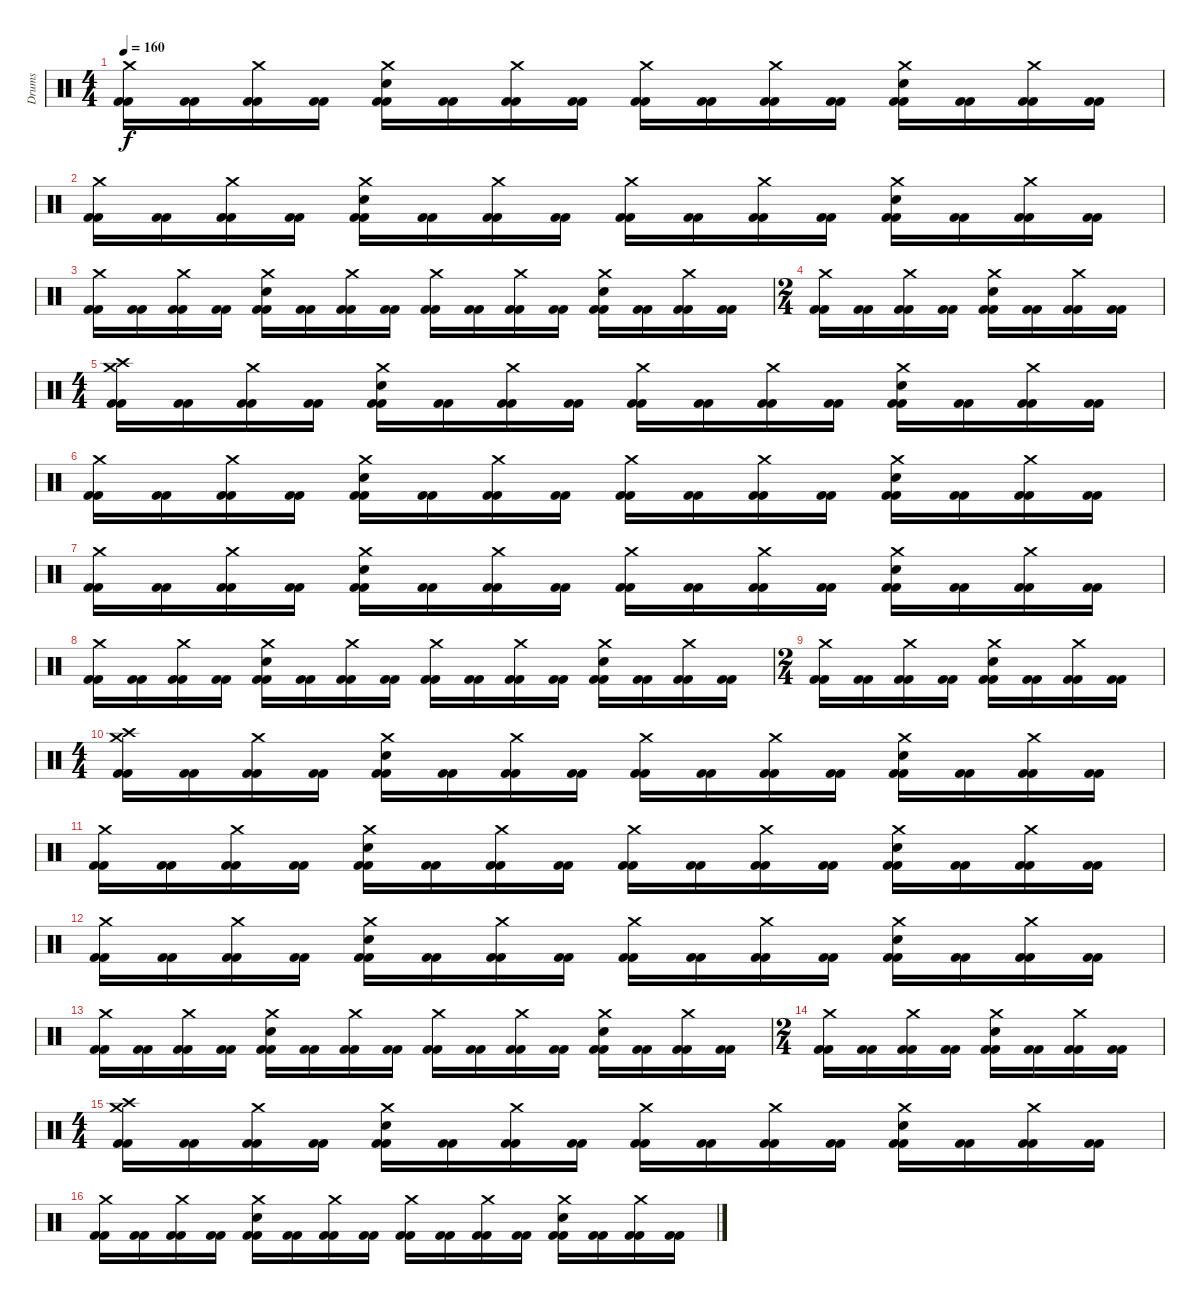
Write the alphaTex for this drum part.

\track ("Drums" "Drums") {instrument percussion}
\staff {score}
\articulation defaults
\ts (4 4)
\tempo 160
\clef neutral
\ks c
("Kick (hit) 2" "Crash medium (hit)" "Kick (hit) 2").16{dy f} ("Kick (hit) 2" "Kick (hit) 2").16 ("Kick (hit) 2" "Crash medium (hit)" "Kick (hit) 2").16 ("Kick (hit) 2" "Kick (hit) 2").16 ("Kick (hit) 2" "Crash medium (hit)" "Electric Snare (hit)" "Kick (hit) 2").16 ("Kick (hit) 2" "Kick (hit) 2").16 ("Kick (hit) 2" "Crash medium (hit)" "Kick (hit) 2").16 ("Kick (hit) 2" "Kick (hit) 2").16 ("Kick (hit) 2" "Crash medium (hit)" "Kick (hit) 2").16 ("Kick (hit) 2" "Kick (hit) 2").16 ("Kick (hit) 2" "Crash medium (hit)" "Kick (hit) 2").16 ("Kick (hit) 2" "Kick (hit) 2").16 ("Kick (hit) 2" "Crash medium (hit)" "Electric Snare (hit)" "Kick (hit) 2").16 ("Kick (hit) 2" "Kick (hit) 2").16 ("Kick (hit) 2" "Crash medium (hit)" "Kick (hit) 2").16 ("Kick (hit) 2" "Kick (hit) 2").16 |
("Kick (hit) 2" "Crash medium (hit)" "Kick (hit) 2").16 ("Kick (hit) 2" "Kick (hit) 2").16 ("Kick (hit) 2" "Crash medium (hit)" "Kick (hit) 2").16 ("Kick (hit) 2" "Kick (hit) 2").16 ("Kick (hit) 2" "Crash medium (hit)" "Electric Snare (hit)" "Kick (hit) 2").16 ("Kick (hit) 2" "Kick (hit) 2").16 ("Kick (hit) 2" "Crash medium (hit)" "Kick (hit) 2").16 ("Kick (hit) 2" "Kick (hit) 2").16 ("Kick (hit) 2" "Crash medium (hit)" "Kick (hit) 2").16 ("Kick (hit) 2" "Kick (hit) 2").16 ("Kick (hit) 2" "Crash medium (hit)" "Kick (hit) 2").16 ("Kick (hit) 2" "Kick (hit) 2").16 ("Kick (hit) 2" "Crash medium (hit)" "Electric Snare (hit)" "Kick (hit) 2").16 ("Kick (hit) 2" "Kick (hit) 2").16 ("Kick (hit) 2" "Crash medium (hit)" "Kick (hit) 2").16 ("Kick (hit) 2" "Kick (hit) 2").16 |
("Kick (hit) 2" "Crash medium (hit)" "Kick (hit) 2").16 ("Kick (hit) 2" "Kick (hit) 2").16 ("Kick (hit) 2" "Crash medium (hit)" "Kick (hit) 2").16 ("Kick (hit) 2" "Kick (hit) 2").16 ("Kick (hit) 2" "Crash medium (hit)" "Electric Snare (hit)" "Kick (hit) 2").16 ("Kick (hit) 2" "Kick (hit) 2").16 ("Kick (hit) 2" "Crash medium (hit)" "Kick (hit) 2").16 ("Kick (hit) 2" "Kick (hit) 2").16 ("Kick (hit) 2" "Crash medium (hit)" "Kick (hit) 2").16 ("Kick (hit) 2" "Kick (hit) 2").16 ("Kick (hit) 2" "Crash medium (hit)" "Kick (hit) 2").16 ("Kick (hit) 2" "Kick (hit) 2").16 ("Kick (hit) 2" "Crash medium (hit)" "Electric Snare (hit)" "Kick (hit) 2").16 ("Kick (hit) 2" "Kick (hit) 2").16 ("Kick (hit) 2" "Crash medium (hit)" "Kick (hit) 2").16 ("Kick (hit) 2" "Kick (hit) 2").16 |
\ts (2 4)
("Kick (hit) 2" "Crash medium (hit)" "Kick (hit) 2").16 ("Kick (hit) 2" "Kick (hit) 2").16 ("Kick (hit) 2" "Crash medium (hit)" "Kick (hit) 2").16 ("Kick (hit) 2" "Kick (hit) 2").16 ("Kick (hit) 2" "Crash medium (hit)" "Electric Snare (hit)" "Kick (hit) 2").16 ("Kick (hit) 2" "Kick (hit) 2").16 ("Kick (hit) 2" "Crash medium (hit)" "Kick (hit) 2").16 ("Kick (hit) 2" "Kick (hit) 2").16 |
\ts (4 4)
("Kick (hit) 2" "Crash medium (hit)" "Crash high (hit)" "Kick (hit) 2").16 ("Kick (hit) 2" "Kick (hit) 2").16 ("Kick (hit) 2" "Crash medium (hit)" "Kick (hit) 2").16 ("Kick (hit) 2" "Kick (hit) 2").16 ("Kick (hit) 2" "Crash medium (hit)" "Electric Snare (hit)" "Kick (hit) 2").16 ("Kick (hit) 2" "Kick (hit) 2").16 ("Kick (hit) 2" "Crash medium (hit)" "Kick (hit) 2").16 ("Kick (hit) 2" "Kick (hit) 2").16 ("Kick (hit) 2" "Crash medium (hit)" "Kick (hit) 2").16 ("Kick (hit) 2" "Kick (hit) 2").16 ("Kick (hit) 2" "Crash medium (hit)" "Kick (hit) 2").16 ("Kick (hit) 2" "Kick (hit) 2").16 ("Kick (hit) 2" "Crash medium (hit)" "Electric Snare (hit)" "Kick (hit) 2").16 ("Kick (hit) 2" "Kick (hit) 2").16 ("Kick (hit) 2" "Crash medium (hit)" "Kick (hit) 2").16 ("Kick (hit) 2" "Kick (hit) 2").16 |
("Kick (hit) 2" "Crash medium (hit)" "Kick (hit) 2").16 ("Kick (hit) 2" "Kick (hit) 2").16 ("Kick (hit) 2" "Crash medium (hit)" "Kick (hit) 2").16 ("Kick (hit) 2" "Kick (hit) 2").16 ("Kick (hit) 2" "Crash medium (hit)" "Electric Snare (hit)" "Kick (hit) 2").16 ("Kick (hit) 2" "Kick (hit) 2").16 ("Kick (hit) 2" "Crash medium (hit)" "Kick (hit) 2").16 ("Kick (hit) 2" "Kick (hit) 2").16 ("Kick (hit) 2" "Crash medium (hit)" "Kick (hit) 2").16 ("Kick (hit) 2" "Kick (hit) 2").16 ("Kick (hit) 2" "Crash medium (hit)" "Kick (hit) 2").16 ("Kick (hit) 2" "Kick (hit) 2").16 ("Kick (hit) 2" "Crash medium (hit)" "Electric Snare (hit)" "Kick (hit) 2").16 ("Kick (hit) 2" "Kick (hit) 2").16 ("Kick (hit) 2" "Crash medium (hit)" "Kick (hit) 2").16 ("Kick (hit) 2" "Kick (hit) 2").16 |
("Kick (hit) 2" "Crash medium (hit)" "Kick (hit) 2").16 ("Kick (hit) 2" "Kick (hit) 2").16 ("Kick (hit) 2" "Crash medium (hit)" "Kick (hit) 2").16 ("Kick (hit) 2" "Kick (hit) 2").16 ("Kick (hit) 2" "Crash medium (hit)" "Electric Snare (hit)" "Kick (hit) 2").16 ("Kick (hit) 2" "Kick (hit) 2").16 ("Kick (hit) 2" "Crash medium (hit)" "Kick (hit) 2").16 ("Kick (hit) 2" "Kick (hit) 2").16 ("Kick (hit) 2" "Crash medium (hit)" "Kick (hit) 2").16 ("Kick (hit) 2" "Kick (hit) 2").16 ("Kick (hit) 2" "Crash medium (hit)" "Kick (hit) 2").16 ("Kick (hit) 2" "Kick (hit) 2").16 ("Kick (hit) 2" "Crash medium (hit)" "Electric Snare (hit)" "Kick (hit) 2").16 ("Kick (hit) 2" "Kick (hit) 2").16 ("Kick (hit) 2" "Crash medium (hit)" "Kick (hit) 2").16 ("Kick (hit) 2" "Kick (hit) 2").16 |
("Kick (hit) 2" "Crash medium (hit)" "Kick (hit) 2").16 ("Kick (hit) 2" "Kick (hit) 2").16 ("Kick (hit) 2" "Crash medium (hit)" "Kick (hit) 2").16 ("Kick (hit) 2" "Kick (hit) 2").16 ("Kick (hit) 2" "Crash medium (hit)" "Electric Snare (hit)" "Kick (hit) 2").16 ("Kick (hit) 2" "Kick (hit) 2").16 ("Kick (hit) 2" "Crash medium (hit)" "Kick (hit) 2").16 ("Kick (hit) 2" "Kick (hit) 2").16 ("Kick (hit) 2" "Crash medium (hit)" "Kick (hit) 2").16 ("Kick (hit) 2" "Kick (hit) 2").16 ("Kick (hit) 2" "Crash medium (hit)" "Kick (hit) 2").16 ("Kick (hit) 2" "Kick (hit) 2").16 ("Kick (hit) 2" "Crash medium (hit)" "Electric Snare (hit)" "Kick (hit) 2").16 ("Kick (hit) 2" "Kick (hit) 2").16 ("Kick (hit) 2" "Crash medium (hit)" "Kick (hit) 2").16 ("Kick (hit) 2" "Kick (hit) 2").16 |
\ts (2 4)
("Kick (hit) 2" "Crash medium (hit)" "Kick (hit) 2").16 ("Kick (hit) 2" "Kick (hit) 2").16 ("Kick (hit) 2" "Crash medium (hit)" "Kick (hit) 2").16 ("Kick (hit) 2" "Kick (hit) 2").16 ("Kick (hit) 2" "Crash medium (hit)" "Electric Snare (hit)" "Kick (hit) 2").16 ("Kick (hit) 2" "Kick (hit) 2").16 ("Kick (hit) 2" "Crash medium (hit)" "Kick (hit) 2").16 ("Kick (hit) 2" "Kick (hit) 2").16 |
\ts (4 4)
("Kick (hit) 2" "Crash medium (hit)" "Crash high (hit)" "Kick (hit) 2").16 ("Kick (hit) 2" "Kick (hit) 2").16 ("Kick (hit) 2" "Crash medium (hit)" "Kick (hit) 2").16 ("Kick (hit) 2" "Kick (hit) 2").16 ("Kick (hit) 2" "Crash medium (hit)" "Electric Snare (hit)" "Kick (hit) 2").16 ("Kick (hit) 2" "Kick (hit) 2").16 ("Kick (hit) 2" "Crash medium (hit)" "Kick (hit) 2").16 ("Kick (hit) 2" "Kick (hit) 2").16 ("Kick (hit) 2" "Crash medium (hit)" "Kick (hit) 2").16 ("Kick (hit) 2" "Kick (hit) 2").16 ("Kick (hit) 2" "Crash medium (hit)" "Kick (hit) 2").16 ("Kick (hit) 2" "Kick (hit) 2").16 ("Kick (hit) 2" "Crash medium (hit)" "Electric Snare (hit)" "Kick (hit) 2").16 ("Kick (hit) 2" "Kick (hit) 2").16 ("Kick (hit) 2" "Crash medium (hit)" "Kick (hit) 2").16 ("Kick (hit) 2" "Kick (hit) 2").16 |
("Kick (hit) 2" "Crash medium (hit)" "Kick (hit) 2").16 ("Kick (hit) 2" "Kick (hit) 2").16 ("Kick (hit) 2" "Crash medium (hit)" "Kick (hit) 2").16 ("Kick (hit) 2" "Kick (hit) 2").16 ("Kick (hit) 2" "Crash medium (hit)" "Electric Snare (hit)" "Kick (hit) 2").16 ("Kick (hit) 2" "Kick (hit) 2").16 ("Kick (hit) 2" "Crash medium (hit)" "Kick (hit) 2").16 ("Kick (hit) 2" "Kick (hit) 2").16 ("Kick (hit) 2" "Crash medium (hit)" "Kick (hit) 2").16 ("Kick (hit) 2" "Kick (hit) 2").16 ("Kick (hit) 2" "Crash medium (hit)" "Kick (hit) 2").16 ("Kick (hit) 2" "Kick (hit) 2").16 ("Kick (hit) 2" "Crash medium (hit)" "Electric Snare (hit)" "Kick (hit) 2").16 ("Kick (hit) 2" "Kick (hit) 2").16 ("Kick (hit) 2" "Crash medium (hit)" "Kick (hit) 2").16 ("Kick (hit) 2" "Kick (hit) 2").16 |
("Kick (hit) 2" "Crash medium (hit)" "Kick (hit) 2").16 ("Kick (hit) 2" "Kick (hit) 2").16 ("Kick (hit) 2" "Crash medium (hit)" "Kick (hit) 2").16 ("Kick (hit) 2" "Kick (hit) 2").16 ("Kick (hit) 2" "Crash medium (hit)" "Electric Snare (hit)" "Kick (hit) 2").16 ("Kick (hit) 2" "Kick (hit) 2").16 ("Kick (hit) 2" "Crash medium (hit)" "Kick (hit) 2").16 ("Kick (hit) 2" "Kick (hit) 2").16 ("Kick (hit) 2" "Crash medium (hit)" "Kick (hit) 2").16 ("Kick (hit) 2" "Kick (hit) 2").16 ("Kick (hit) 2" "Crash medium (hit)" "Kick (hit) 2").16 ("Kick (hit) 2" "Kick (hit) 2").16 ("Kick (hit) 2" "Crash medium (hit)" "Electric Snare (hit)" "Kick (hit) 2").16 ("Kick (hit) 2" "Kick (hit) 2").16 ("Kick (hit) 2" "Crash medium (hit)" "Kick (hit) 2").16 ("Kick (hit) 2" "Kick (hit) 2").16 |
("Kick (hit) 2" "Crash medium (hit)" "Kick (hit) 2").16 ("Kick (hit) 2" "Kick (hit) 2").16 ("Kick (hit) 2" "Crash medium (hit)" "Kick (hit) 2").16 ("Kick (hit) 2" "Kick (hit) 2").16 ("Kick (hit) 2" "Crash medium (hit)" "Electric Snare (hit)" "Kick (hit) 2").16 ("Kick (hit) 2" "Kick (hit) 2").16 ("Kick (hit) 2" "Crash medium (hit)" "Kick (hit) 2").16 ("Kick (hit) 2" "Kick (hit) 2").16 ("Kick (hit) 2" "Crash medium (hit)" "Kick (hit) 2").16 ("Kick (hit) 2" "Kick (hit) 2").16 ("Kick (hit) 2" "Crash medium (hit)" "Kick (hit) 2").16 ("Kick (hit) 2" "Kick (hit) 2").16 ("Kick (hit) 2" "Crash medium (hit)" "Electric Snare (hit)" "Kick (hit) 2").16 ("Kick (hit) 2" "Kick (hit) 2").16 ("Kick (hit) 2" "Crash medium (hit)" "Kick (hit) 2").16 ("Kick (hit) 2" "Kick (hit) 2").16 |
\ts (2 4)
("Kick (hit) 2" "Crash medium (hit)" "Kick (hit) 2").16 ("Kick (hit) 2" "Kick (hit) 2").16 ("Kick (hit) 2" "Crash medium (hit)" "Kick (hit) 2").16 ("Kick (hit) 2" "Kick (hit) 2").16 ("Kick (hit) 2" "Crash medium (hit)" "Electric Snare (hit)" "Kick (hit) 2").16 ("Kick (hit) 2" "Kick (hit) 2").16 ("Kick (hit) 2" "Crash medium (hit)" "Kick (hit) 2").16 ("Kick (hit) 2" "Kick (hit) 2").16 |
\ts (4 4)
("Kick (hit) 2" "Crash medium (hit)" "Crash high (hit)" "Kick (hit) 2").16 ("Kick (hit) 2" "Kick (hit) 2").16 ("Kick (hit) 2" "Crash medium (hit)" "Kick (hit) 2").16 ("Kick (hit) 2" "Kick (hit) 2").16 ("Kick (hit) 2" "Crash medium (hit)" "Electric Snare (hit)" "Kick (hit) 2").16 ("Kick (hit) 2" "Kick (hit) 2").16 ("Kick (hit) 2" "Crash medium (hit)" "Kick (hit) 2").16 ("Kick (hit) 2" "Kick (hit) 2").16 ("Kick (hit) 2" "Crash medium (hit)" "Kick (hit) 2").16 ("Kick (hit) 2" "Kick (hit) 2").16 ("Kick (hit) 2" "Crash medium (hit)" "Kick (hit) 2").16 ("Kick (hit) 2" "Kick (hit) 2").16 ("Kick (hit) 2" "Crash medium (hit)" "Electric Snare (hit)" "Kick (hit) 2").16 ("Kick (hit) 2" "Kick (hit) 2").16 ("Kick (hit) 2" "Crash medium (hit)" "Kick (hit) 2").16 ("Kick (hit) 2" "Kick (hit) 2").16 |
("Kick (hit) 2" "Crash medium (hit)" "Kick (hit) 2").16 ("Kick (hit) 2" "Kick (hit) 2").16 ("Kick (hit) 2" "Crash medium (hit)" "Kick (hit) 2").16 ("Kick (hit) 2" "Kick (hit) 2").16 ("Kick (hit) 2" "Crash medium (hit)" "Electric Snare (hit)" "Kick (hit) 2").16 ("Kick (hit) 2" "Kick (hit) 2").16 ("Kick (hit) 2" "Crash medium (hit)" "Kick (hit) 2").16 ("Kick (hit) 2" "Kick (hit) 2").16 ("Kick (hit) 2" "Crash medium (hit)" "Kick (hit) 2").16 ("Kick (hit) 2" "Kick (hit) 2").16 ("Kick (hit) 2" "Crash medium (hit)" "Kick (hit) 2").16 ("Kick (hit) 2" "Kick (hit) 2").16 ("Kick (hit) 2" "Crash medium (hit)" "Electric Snare (hit)" "Kick (hit) 2").16 ("Kick (hit) 2" "Kick (hit) 2").16 ("Kick (hit) 2" "Crash medium (hit)" "Kick (hit) 2").16 ("Kick (hit) 2" "Kick (hit) 2").16
